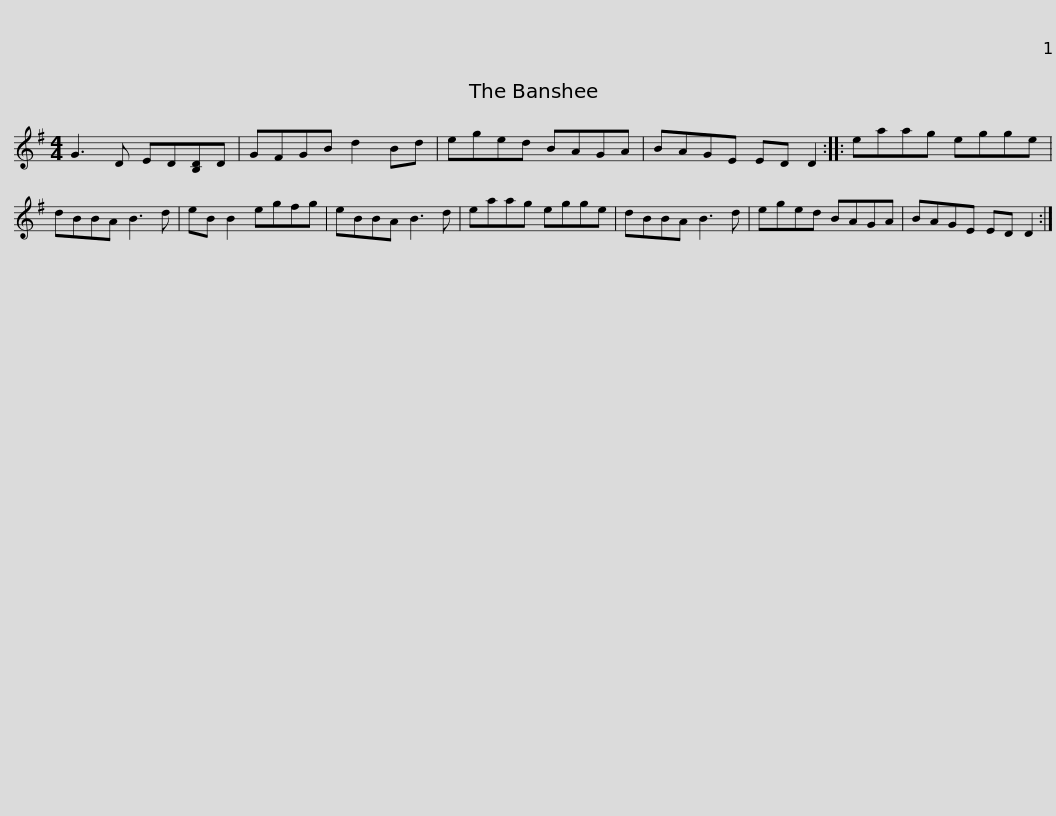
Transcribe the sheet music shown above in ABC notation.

X:1
L:1/8
M:4/4
I:linebreak $
K:G
V:1 treble
V:1
 G3 D ED[B,D]D | GFGB d2 Bd | eged BAGA | BAGE ED D2 :: eaag egge |$ %5
 dBBA B3 d | eB B2 egfg | eBBA B3 d | eaag egge | dBBA B3 d | %10
 eged BAGA |$ BAGE ED D2 :| %12
